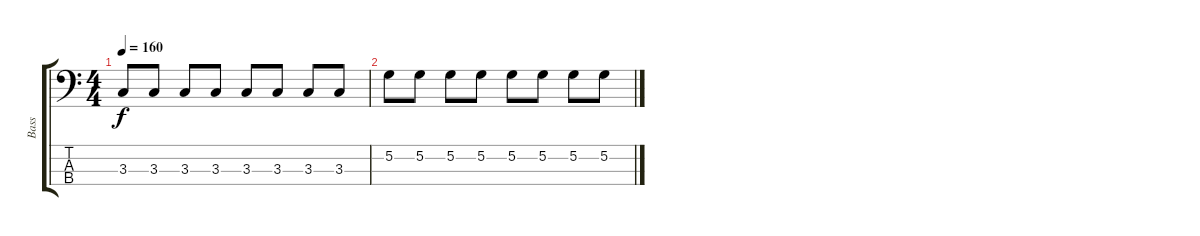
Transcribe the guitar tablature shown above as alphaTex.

\track ("Bass" "Bass") {instrument electricbasspick}
\staff {score tabs}
\tuning (G2 D2 A1 E1) {hide}
\ts (4 4)
\tempo 160
\clef f4
\ks c
3.3.8{dy f} 3.3.8 3.3.8 3.3.8 3.3.8 3.3.8 3.3.8 3.3.8 |
5.2.8 5.2.8 5.2.8 5.2.8 5.2.8 5.2.8 5.2.8 5.2.8
